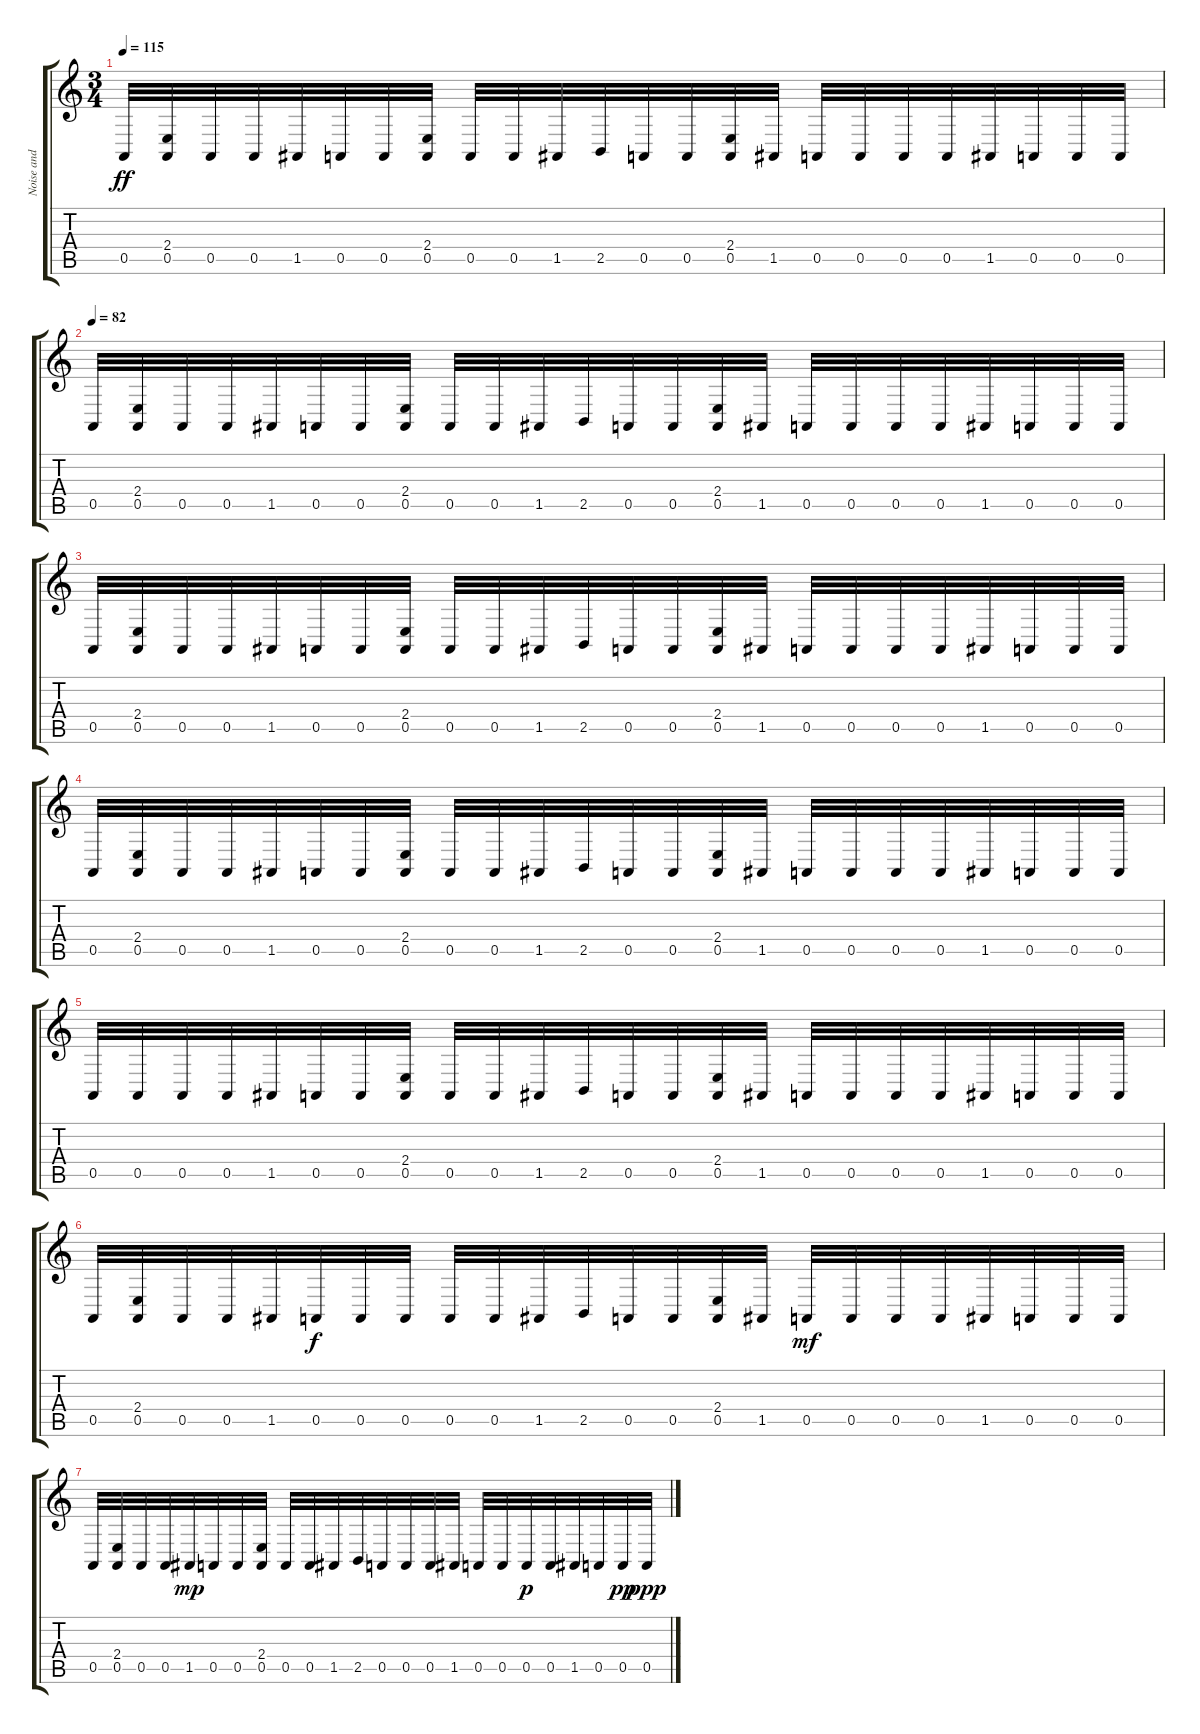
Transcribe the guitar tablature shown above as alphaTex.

\track ("Noise and effects" "Noise and ") {instrument applause}
\staff {score tabs}
\tuning (E4 B3 G3 D3 A2 E2) {hide}
\ts (3 4)
\tempo 115
\clef g2
\ks c
0.5.32{dy ff} (2.4 0.5).32 0.5.32 0.5.32 1.5.32 0.5.32 0.5.32 (2.4 0.5).32 0.5.32 0.5.32 1.5.32 2.5.32 0.5.32 0.5.32 (2.4 0.5).32 1.5.32 0.5.32 0.5.32 0.5.32 0.5.32 1.5.32 0.5.32 0.5.32 0.5.32 |
\tempo 82
0.5.32 (2.4 0.5).32 0.5.32 0.5.32 1.5.32 0.5.32 0.5.32 (2.4 0.5).32 0.5.32 0.5.32 1.5.32 2.5.32 0.5.32 0.5.32 (2.4 0.5).32 1.5.32 0.5.32 0.5.32 0.5.32 0.5.32 1.5.32 0.5.32 0.5.32 0.5.32 |
0.5.32 (2.4 0.5).32 0.5.32 0.5.32 1.5.32 0.5.32 0.5.32 (2.4 0.5).32 0.5.32 0.5.32 1.5.32 2.5.32 0.5.32 0.5.32 (2.4 0.5).32 1.5.32 0.5.32 0.5.32 0.5.32 0.5.32 1.5.32 0.5.32 0.5.32 0.5.32 |
0.5.32 (2.4 0.5).32 0.5.32 0.5.32 1.5.32 0.5.32 0.5.32 (2.4 0.5).32 0.5.32 0.5.32 1.5.32 2.5.32 0.5.32 0.5.32 (2.4 0.5).32 1.5.32 0.5.32 0.5.32 0.5.32 0.5.32 1.5.32 0.5.32 0.5.32 0.5.32 |
0.5.32 0.5.32 0.5.32 0.5.32 1.5.32 0.5.32 0.5.32 (2.4 0.5).32 0.5.32 0.5.32 1.5.32 2.5.32 0.5.32 0.5.32 (2.4 0.5).32 1.5.32 0.5.32 0.5.32 0.5.32 0.5.32 1.5.32 0.5.32 0.5.32 0.5.32 |
0.5.32 (2.4 0.5).32 0.5.32 0.5.32 1.5.32 0.5.32{dy f} 0.5.32 0.5.32 0.5.32 0.5.32 1.5.32 2.5.32 0.5.32 0.5.32 (2.4 0.5).32 1.5.32 0.5.32{dy mf} 0.5.32 0.5.32 0.5.32 1.5.32 0.5.32 0.5.32 0.5.32 |
0.5.32 (2.4 0.5).32 0.5.32 0.5.32 1.5.32{dy mp} 0.5.32 0.5.32 (2.4 0.5).32 0.5.32 0.5.32 1.5.32 2.5.32 0.5.32 0.5.32 0.5.32 1.5.32 0.5.32 0.5.32 0.5.32{dy p} 0.5.32 1.5.32 0.5.32 0.5.32{dy pp} 0.5.32{dy ppp}
